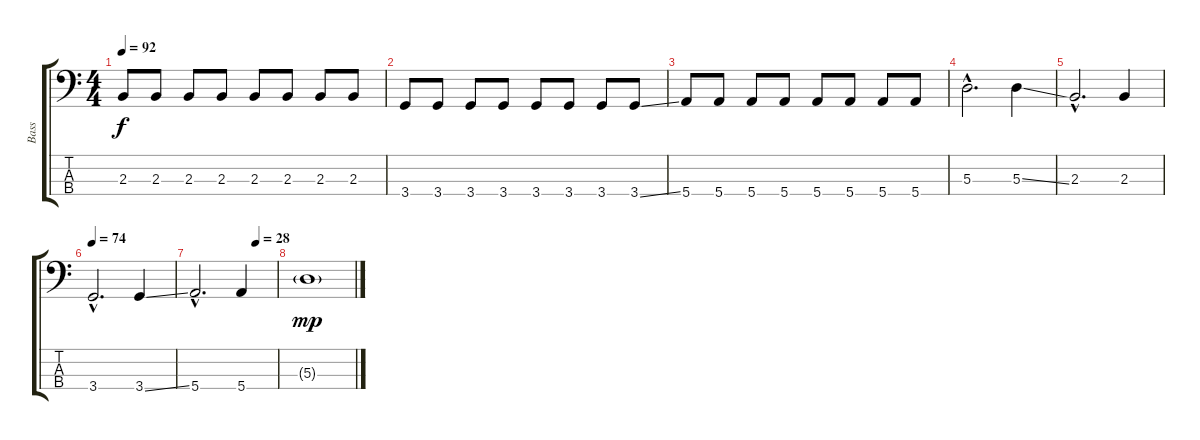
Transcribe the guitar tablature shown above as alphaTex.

\track ("Bass" "Bass") {instrument electricbasspick}
\staff {score tabs}
\tuning (G2 D2 A1 E1) {hide}
\ts (4 4)
\tempo 92
\clef f4
\ks c
2.3.8{dy f} 2.3.8 2.3.8 2.3.8 2.3.8 2.3.8 2.3.8 2.3.8 |
3.4.8 3.4.8 3.4.8 3.4.8 3.4.8 3.4.8 3.4.8 3.4{ss}.8 |
5.4.8 5.4.8 5.4.8 5.4.8 5.4.8 5.4.8 5.4.8 5.4.8 |
5.3{hac}.2{d volume 7} 5.3{ss}.4 |
2.3{hac}.2{d} 2.3.4 |
\tempo 74
3.4{hac}.2{d} 3.4{ss}.4 |
\tempo (28 0.75)
5.4{hac}.2{d} 5.4.4 |
5.3{g}.1{dy mp}
